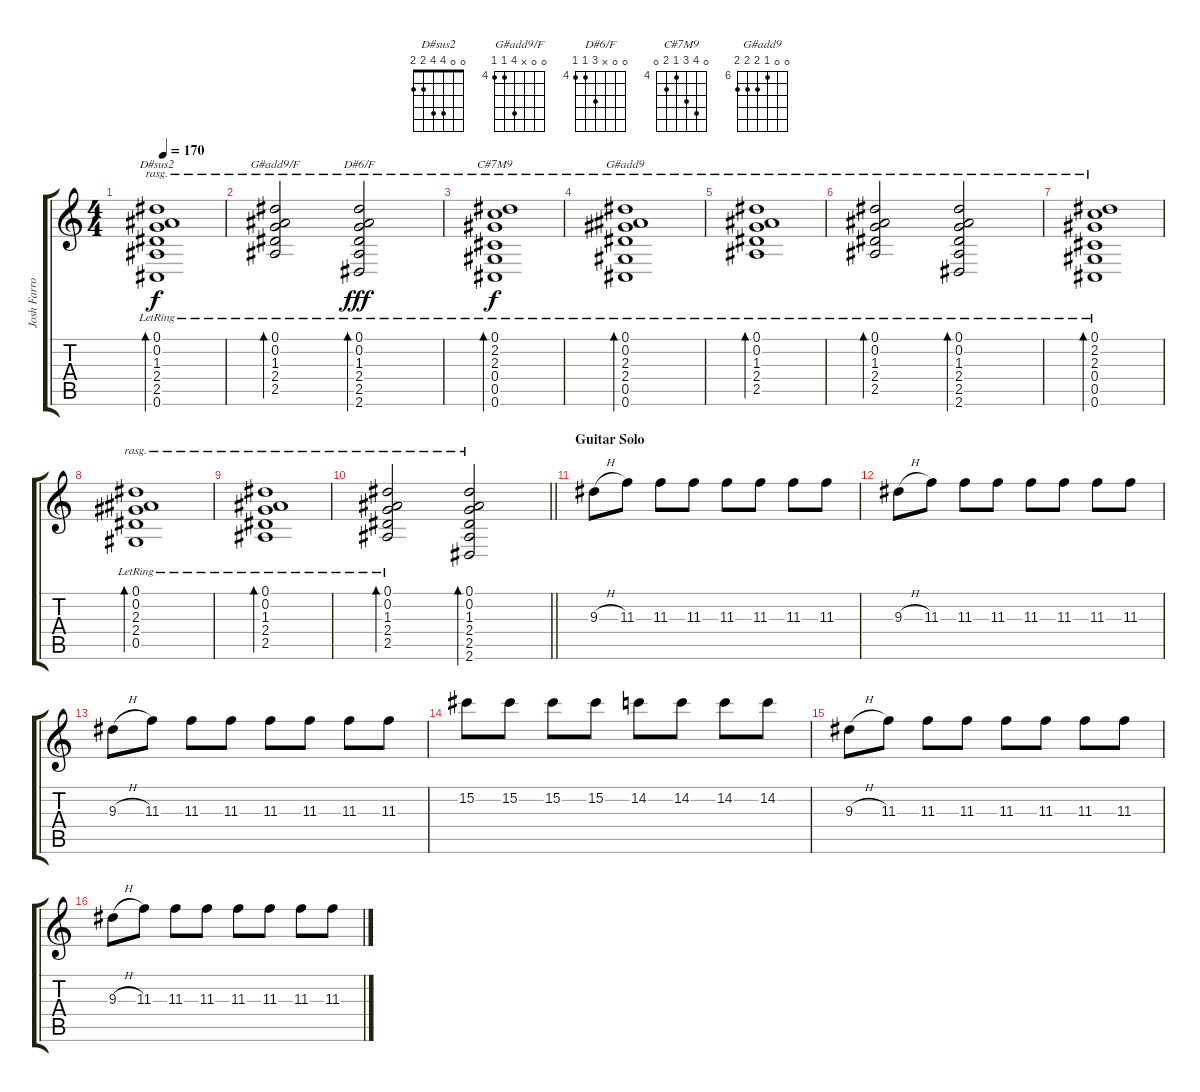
\track ("Josh Farro (Lead Guitar)" "Josh Farro") {instrument distortionguitar}
\staff {score tabs}
\tuning (Eb4 Bb3 Gb3 Db3 Ab2 Db2) {hide}
\chord ("D#sus2" 0 0 4 4 2 2)
\chord ("G#add9/F" 0 0 x 7 4 4) {firstfret 4}
\chord ("D#6/F" 0 0 x 6 4 4) {firstfret 4}
\chord ("C#7M9" 0 7 6 4 5 0) {firstfret 4}
\chord ("G#add9" 0 0 6 7 7 7) {firstfret 6}
\ts (4 4)
\tempo 170
\clef g2
\ks c
(0.1 0.2 1.3 2.4{lr} 2.5{lr} 0.6{lr}).1{bd 60 ch "D#sus2" rasg ii dy f} |
(0.1 0.2 1.3 2.4{lr} 2.5{lr}).2{bd 60 ch "G#add9/F" rasg ii} (0.1 0.2 1.3 2.4{lr} 2.5{lr} 2.6).2{bd 60 ch "D#6/F" rasg ii dy fff} |
(0.1 2.2 2.3{lr} 0.4{lr} 0.5{lr} 0.6{lr}).1{bd 60 ch "C#7M9" rasg ii dy f instrument electricguitarjazz} |
(0.1 0.2 2.3{lr} 2.4 0.5{lr} 0.6{lr}).1{bd 60 ch "G#add9" rasg ii} |
(0.1 0.2 1.3 2.4{lr} 2.5{lr}).1{bd 60 rasg ii} |
(0.1 0.2 1.3 2.4{lr} 2.5{lr}).2{bd 60 rasg ii} (0.1 0.2 1.3 2.4{lr} 2.5{lr} 2.6{lr}).2{bd 60 rasg ii} |
(0.1 2.2 2.3{lr} 0.4{lr} 0.5{lr} 0.6{lr}).1{bd 60 rasg ii instrument electricguitarjazz} |
(0.1 0.2 2.3{lr} 2.4 0.5{lr}).1{bd 60 rasg ii} |
(0.1 0.2 1.3 2.4{lr} 2.5{lr}).1{bd 60 rasg ii} |
\barLineRight lightlight
(0.1 0.2 1.3 2.4{lr} 2.5{lr}).2{bd 60 rasg ii} (0.1 0.2 1.3 2.4 2.5 2.6).2{bd 60 rasg ii} |
\section ("" "Guitar Solo")
9.3{h}.8{instrument overdrivenguitar} 11.3.8 11.3.8 11.3.8 11.3.8 11.3.8 11.3.8 11.3.8 |
9.3{h}.8 11.3.8 11.3.8 11.3.8 11.3.8 11.3.8 11.3.8 11.3.8 |
9.3{h}.8 11.3.8 11.3.8 11.3.8 11.3.8 11.3.8 11.3.8 11.3.8 |
15.2.8 15.2.8 15.2.8 15.2.8 14.2.8 14.2.8 14.2.8 14.2.8 |
9.3{h}.8 11.3.8 11.3.8 11.3.8 11.3.8 11.3.8 11.3.8 11.3.8 |
9.3{h}.8 11.3.8 11.3.8 11.3.8 11.3.8 11.3.8 11.3.8 11.3.8
